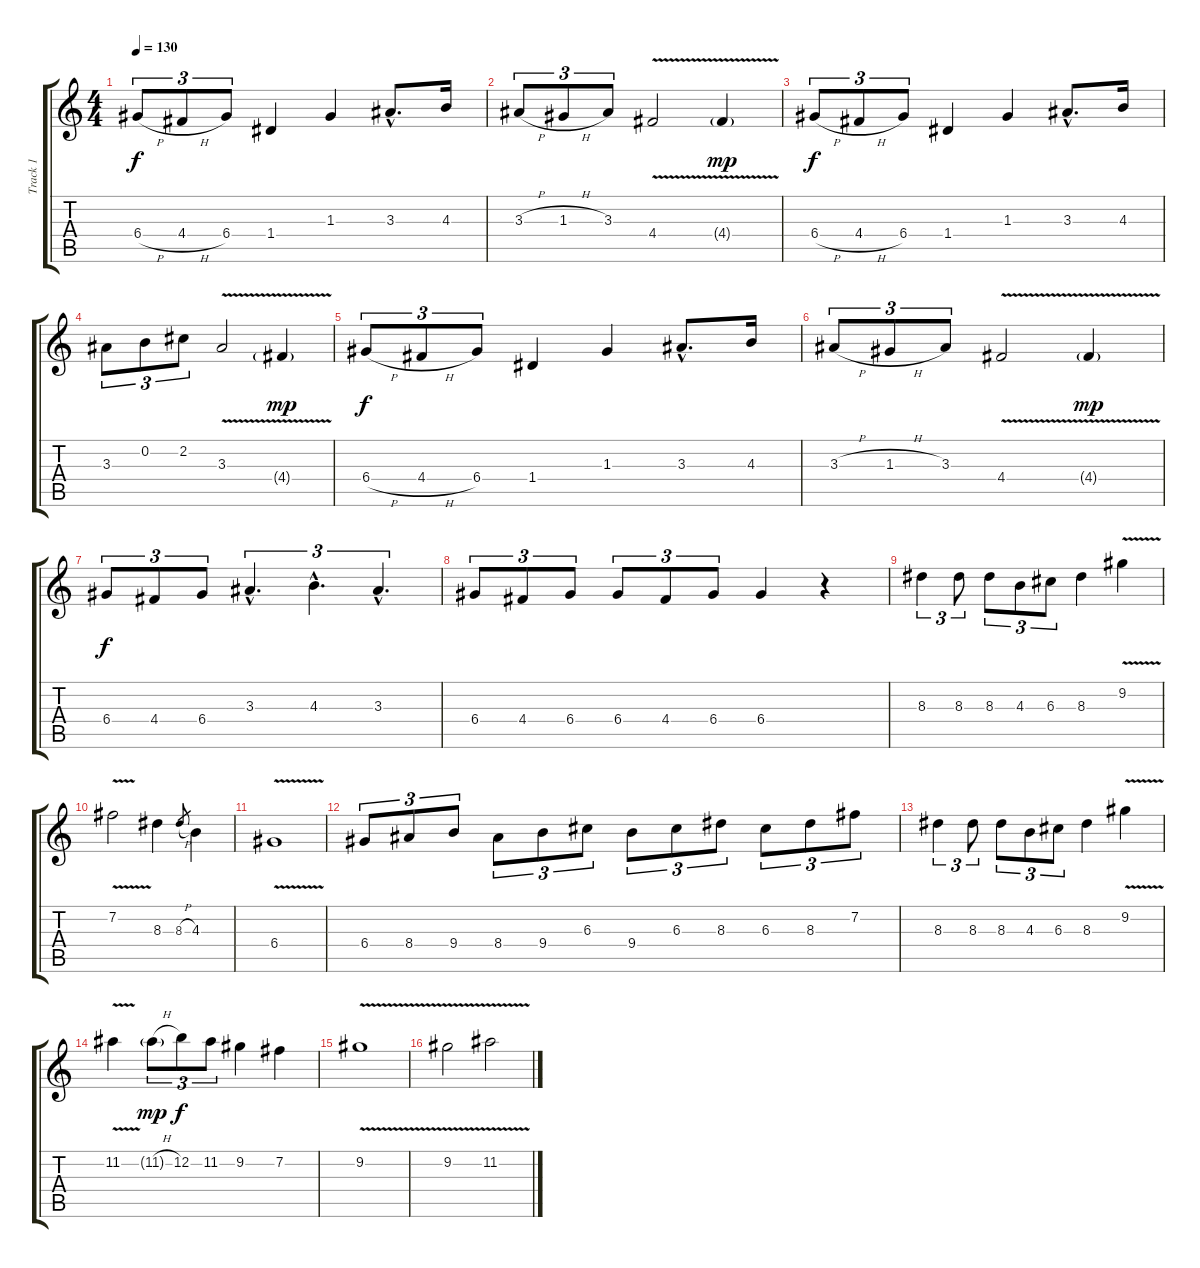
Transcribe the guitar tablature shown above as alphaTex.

\track ("Track 1" "Track 1") {instrument overdrivenguitar}
\staff {score tabs}
\tuning (E4 B3 G3 D3 A2 E2) {hide}
\ts (4 4)
\tempo 130
\clef g2
\ks c
6.4{h}.8{tu (3 2) dy f instrument overdrivenguitar} 4.4{h}.8{tu (3 2)} 6.4.8{tu (3 2)} 1.4.4 1.3.4 3.3{hac}.8{d} 4.3.16 |
3.3{h}.8{tu (3 2)} 1.3{h}.8{tu (3 2)} 3.3.8{tu (3 2)} 4.4{v}.2 4.4{v g}.4{dy mp} |
6.4{h}.8{tu (3 2) dy f} 4.4{h}.8{tu (3 2)} 6.4.8{tu (3 2)} 1.4.4 1.3.4 3.3{hac}.8{d} 4.3.16 |
3.3.8{tu (3 2)} 0.2.8{tu (3 2)} 2.2.8{tu (3 2)} 3.3{v}.2 4.4{v g}.4{dy mp} |
6.4{h}.8{tu (3 2) dy f} 4.4{h}.8{tu (3 2)} 6.4.8{tu (3 2)} 1.4.4 1.3.4 3.3{hac}.8{d} 4.3.16 |
3.3{h}.8{tu (3 2)} 1.3{h}.8{tu (3 2)} 3.3.8{tu (3 2)} 4.4{v}.2 4.4{v g}.4{dy mp} |
6.4.8{tu (3 2) dy f} 4.4.8{tu (3 2)} 6.4.8{tu (3 2)} 3.3{hac}.4{d tu (3 2)} 4.3{hac}.4{d tu (3 2)} 3.3{hac}.4{d tu (3 2)} |
6.4.8{tu (3 2)} 4.4.8{tu (3 2)} 6.4.8{tu (3 2)} 6.4.8{tu (3 2)} 4.4.8{tu (3 2)} 6.4.8{tu (3 2)} 6.4.4 r.4 |
8.3.4{tu (3 2)} 8.3.8{tu (3 2)} 8.3.8{tu (3 2)} 4.3.8{tu (3 2)} 6.3.8{tu (3 2)} 8.3.4 9.2{v}.4 |
7.2{v}.2 8.3.4 8.3{h}.8{gr} 4.3.4 |
6.4{v}.1 |
6.4.8{tu (3 2)} 8.4.8{tu (3 2)} 9.4.8{tu (3 2)} 8.4.8{tu (3 2)} 9.4.8{tu (3 2)} 6.3.8{tu (3 2)} 9.4.8{tu (3 2)} 6.3.8{tu (3 2)} 8.3.8{tu (3 2)} 6.3.8{tu (3 2)} 8.3.8{tu (3 2)} 7.2.8{tu (3 2)} |
8.3.4{tu (3 2)} 8.3.8{tu (3 2)} 8.3.8{tu (3 2)} 4.3.8{tu (3 2)} 6.3.8{tu (3 2)} 8.3.4 9.2{v}.4 |
11.2{v}.4 11.2{h g}.8{tu (3 2) dy mp} 12.2.8{tu (3 2) dy f} 11.2.8{tu (3 2)} 9.2.4 7.2.4 |
9.2{v}.1 |
9.2{v}.2 11.2{v}.2
